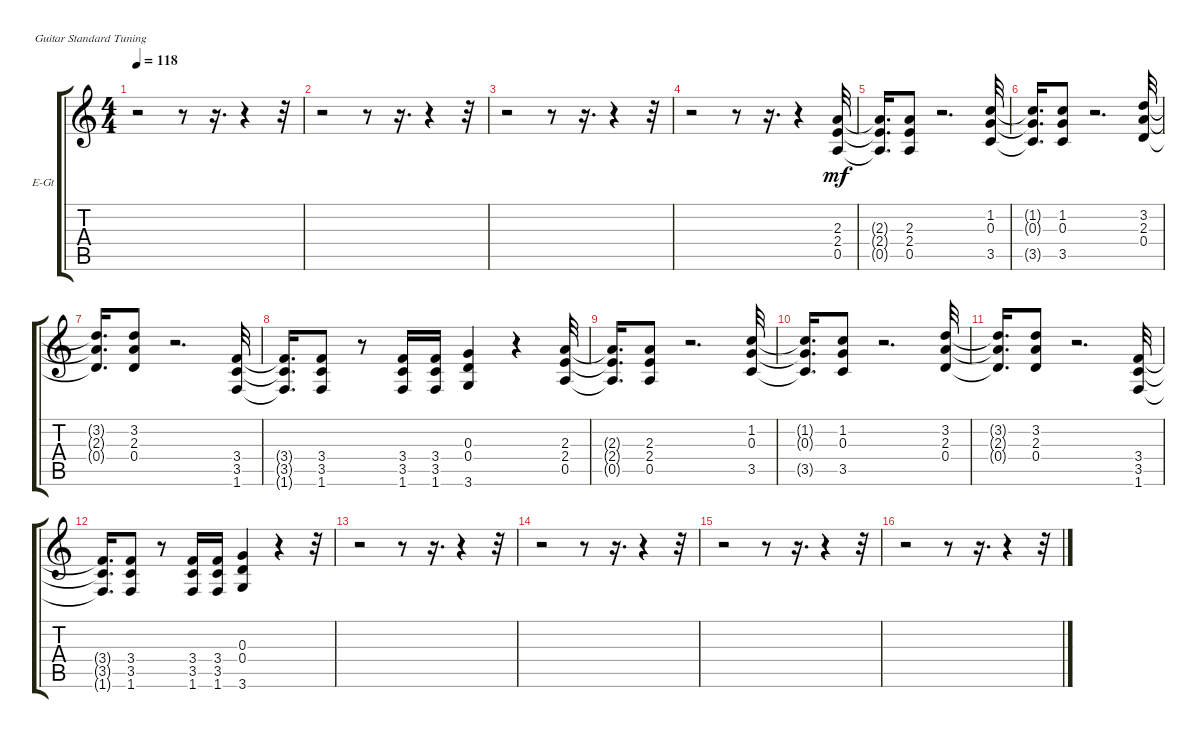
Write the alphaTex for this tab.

\bracketExtendMode groupsimilarinstruments
\firstSystemTrackNameOrientation horizontal
\otherSystemsTrackNameOrientation horizontal
\track ("Guitar5" "E-Gt") {instrument electricguitarclean}
\staff {score tabs}
\tuning (E4 B3 G3 D3 A2 E2)
\ts (4 4)
\tempo 118
\clef g2
\ks c
r.2{dy mf} r.8 r.16{d} r.4 r.32 |
r.2 r.8 r.16{d} r.4 r.32 |
r.2 r.8 r.16{d} r.4 r.32 |
r.2 r.8 r.16{d} r.4 (2.4 2.3 0.5).32 |
(2.4{t} 2.3{t} 0.5{t}).16{d} (2.3 0.5 2.4).8 r.2{d} (0.3 1.2 3.5).32 |
(0.3{t} 1.2{t} 3.5{t}).16{d} (3.5 1.2 0.3).8 r.2{d} (0.4 2.3 3.2).32 |
(0.4{t} 2.3{t} 3.2{t}).16{d} (2.3 3.2 0.4).8 r.2{d} (1.6 3.5 3.4).32 |
(1.6{t} 3.5{t} 3.4{t}).16{d} (3.5 1.6 3.4).8 r.8 (3.4 3.5 1.6).16 (3.4 3.5 1.6).16 (0.4 3.6 0.3).4 r.4 (2.4 2.3 0.5).32 |
(2.4{t} 2.3{t} 0.5{t}).16{d} (2.3 0.5 2.4).8 r.2{d} (0.3 1.2 3.5).32 |
(0.3{t} 1.2{t} 3.5{t}).16{d} (3.5 1.2 0.3).8 r.2{d} (0.4 2.3 3.2).32 |
(0.4{t} 2.3{t} 3.2{t}).16{d} (2.3 3.2 0.4).8 r.2{d} (1.6 3.5 3.4).32 |
(1.6{t} 3.5{t} 3.4{t}).16{d} (3.5 1.6 3.4).8 r.8 (3.4 3.5 1.6).16 (3.4 3.5 1.6).16 (0.4 3.6 0.3).4 r.4 r.32 |
r.2 r.8 r.16{d} r.4 r.32 |
r.2 r.8 r.16{d} r.4 r.32 |
r.2 r.8 r.16{d} r.4 r.32 |
r.2 r.8 r.16{d} r.4 r.32
